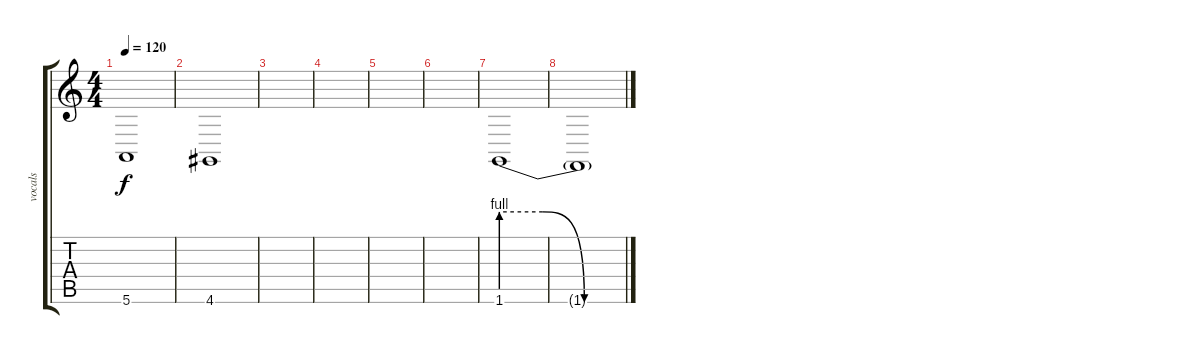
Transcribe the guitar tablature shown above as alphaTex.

\track ("vocals" "vocals") {instrument lead6voice}
\staff {score tabs}
\tuning (E4 B3 G3 D3 A2 E2) {hide}
\ts (4 4)
\tempo 120
\clef g2
\ks c
5.6.1{dy f} |
4.6.1 |
|
|
|
|
1.6{be (custom 0 4 20 4 40 0 60 0)}.1 |
1.6{t}.1
